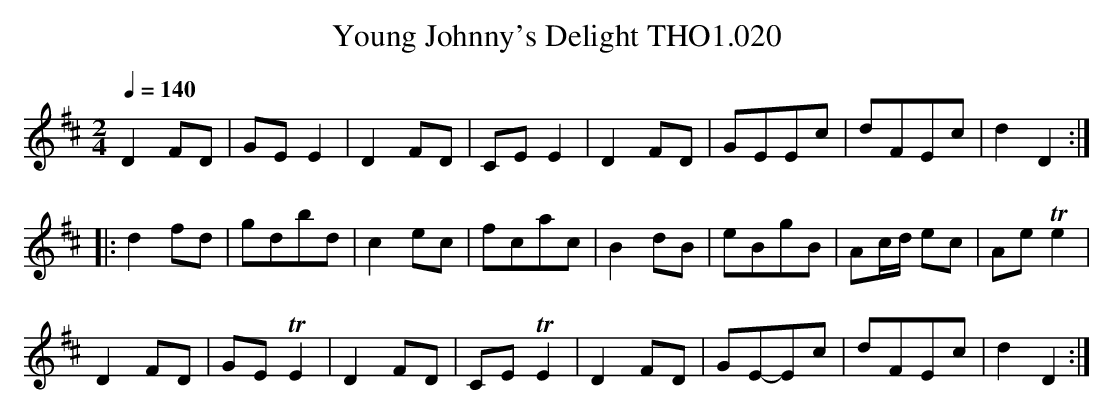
X:1
T:Young Johnny's Delight THO1.020
M:2/4
L:1/8
Q:1/4=140
K:D
D2 FD|GE E2|D2 FD|CE E2|D2 FD|GEEc|dFEc|d2D2:|
|:d2fd|gdbd|c2 ec|fcac|B2 dB|eBgB|Ac/d/ ec|Ae Te2|
D2 FD|GE TE2|D2 FD|CE TE2|D2 FD|GE-Ec|dFEc|d2D2:|
